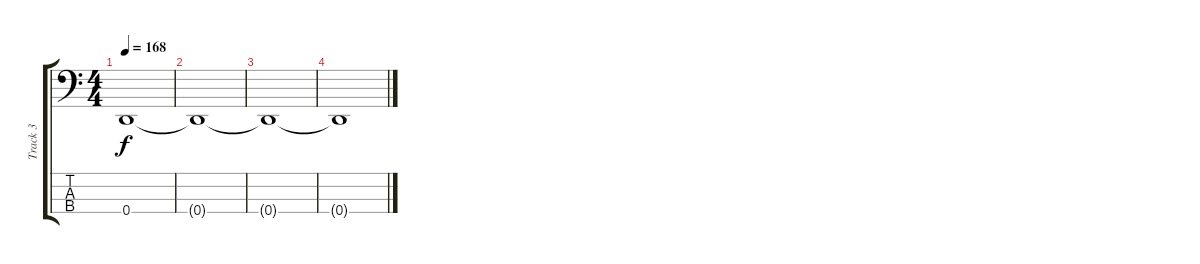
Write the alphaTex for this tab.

\track ("Track 3" "Track 3") {instrument electricbasspick}
\staff {score tabs}
\tuning (G2 D2 A1 D1) {hide}
\ts (4 4)
\tempo 168
\clef f4
\ks c
0.4.1{dy f} |
0.4{t}.1 |
0.4{t}.1 |
0.4{t}.1
